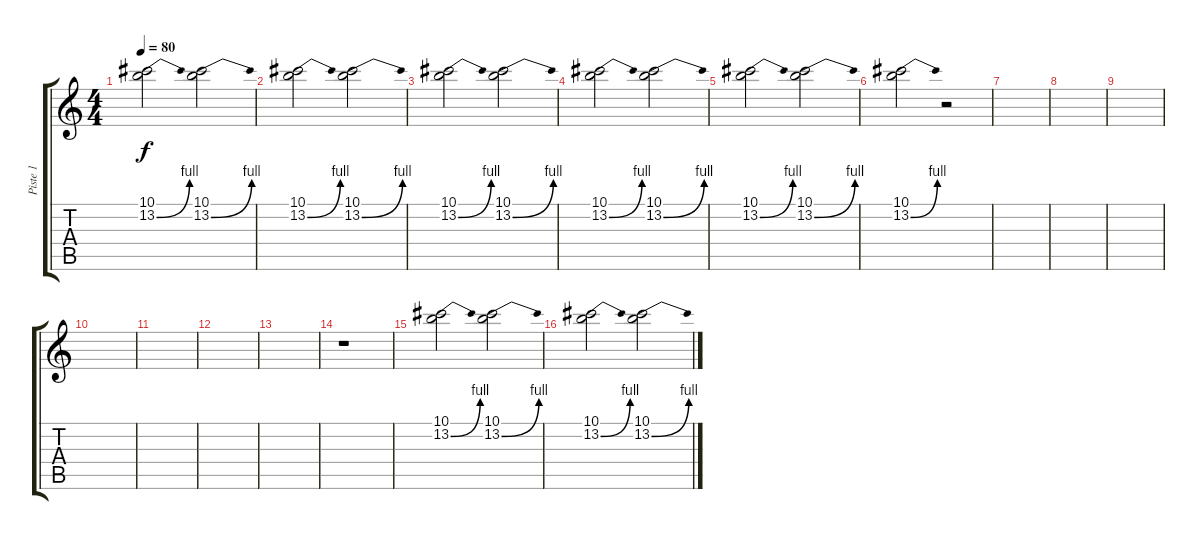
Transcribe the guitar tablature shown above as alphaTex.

\track ("Piste 1" "Piste 1") {instrument electricguitarclean}
\staff {score tabs}
\tuning (Eb4 Bb3 Gb3 Db3 Ab2 Eb2) {hide}
\ts (4 4)
\tempo 80
\clef g2
\ks c
(10.1 13.2{be (bend 0 0 60 4)}).2{dy f} (10.1 13.2{be (bend 0 0 60 4)}).2 |
(10.1 13.2{be (bend 0 0 60 4)}).2 (10.1 13.2{be (bend 0 0 60 4)}).2 |
(10.1 13.2{be (bend 0 0 60 4)}).2 (10.1 13.2{be (bend 0 0 60 4)}).2 |
(10.1 13.2{be (bend 0 0 60 4)}).2 (10.1 13.2{be (bend 0 0 60 4)}).2 |
(10.1 13.2{be (bend 0 0 60 4)}).2 (10.1 13.2{be (bend 0 0 60 4)}).2 |
(10.1 13.2{be (bend 0 0 60 4)}).2 r.2 |
|
|
|
|
|
|
|
r.1 |
(10.1 13.2{be (bend 0 0 60 4)}).2 (10.1 13.2{be (bend 0 0 60 4)}).2 |
(10.1 13.2{be (bend 0 0 60 4)}).2 (10.1 13.2{be (bend 0 0 60 4)}).2
